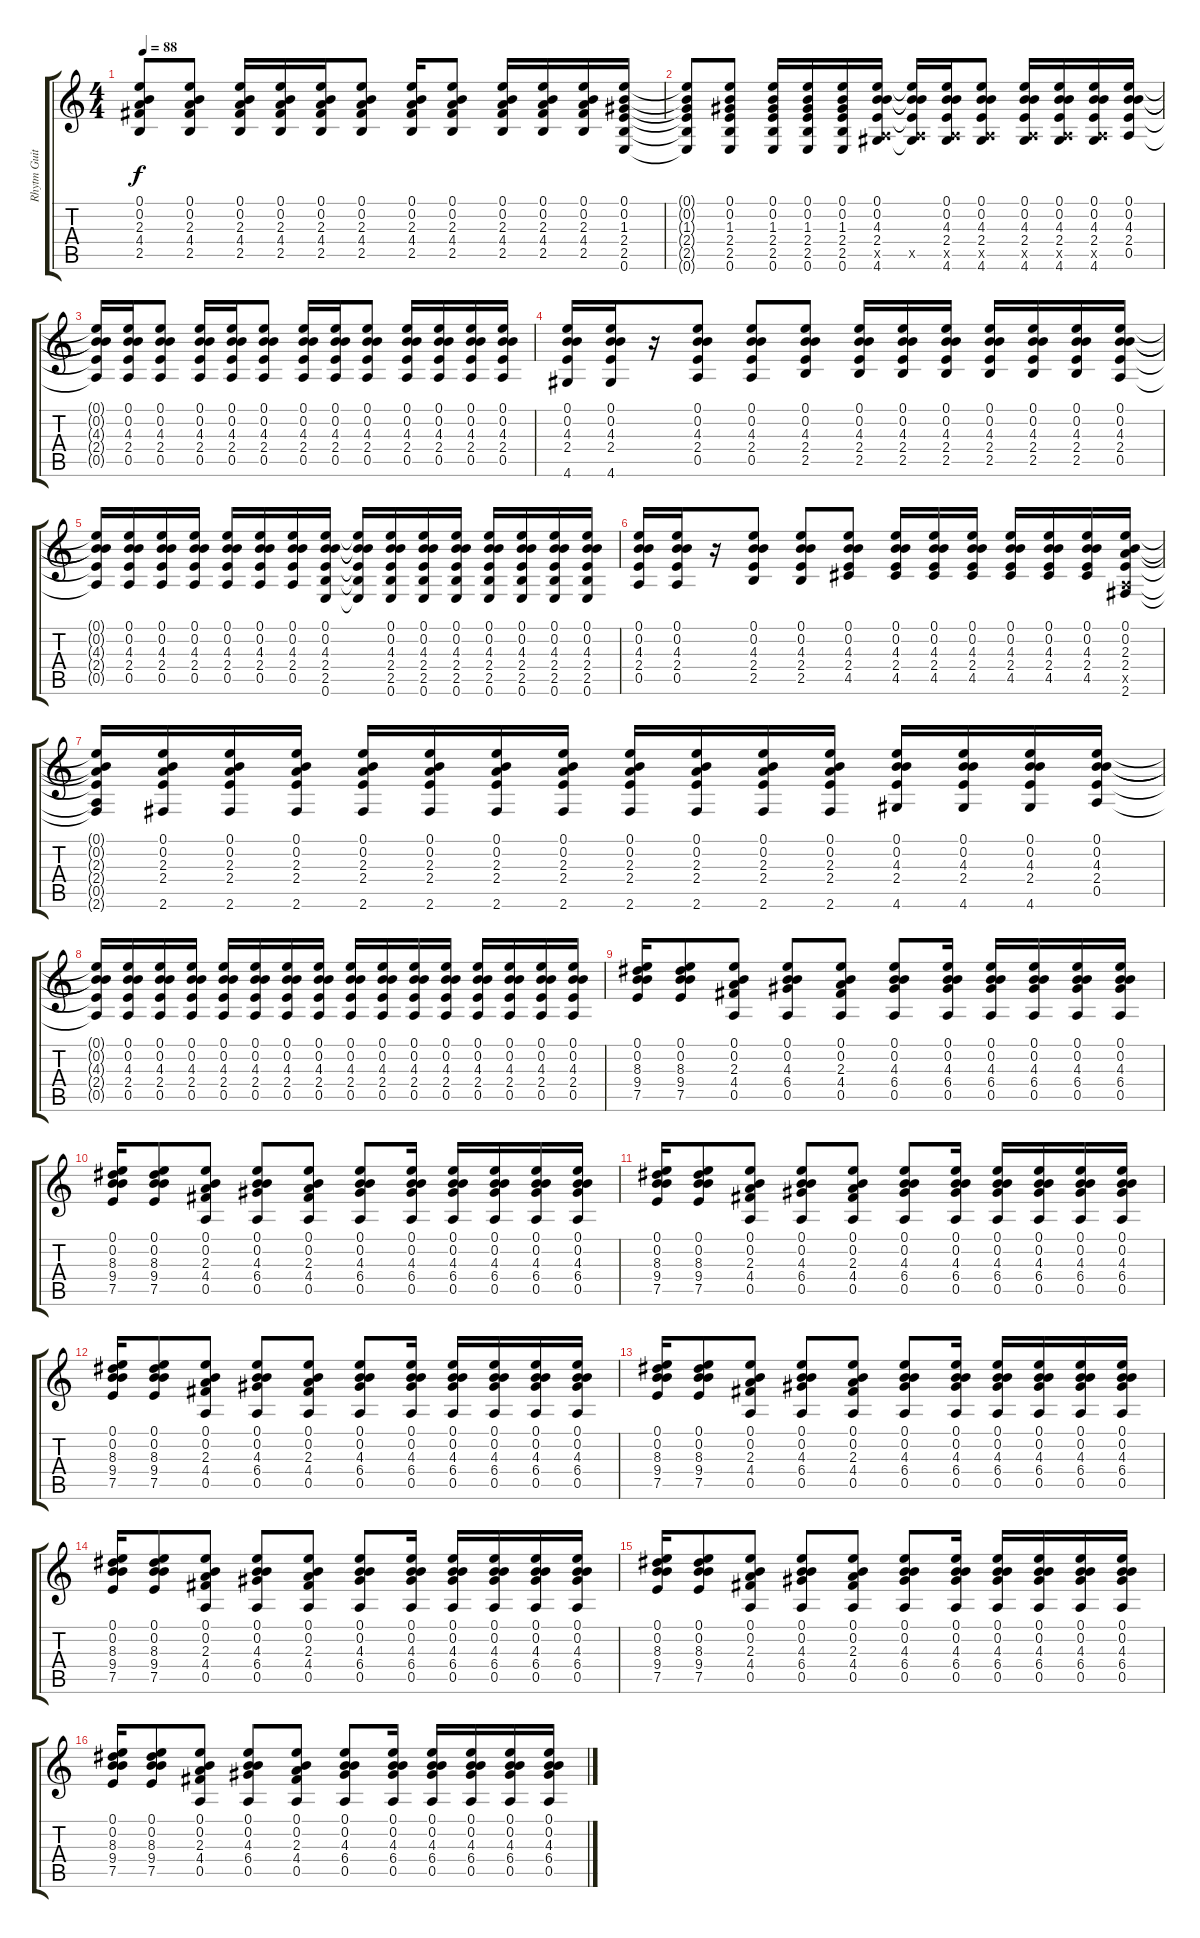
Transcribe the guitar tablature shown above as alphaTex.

\track ("Rhytm Guitar" "Rhytm Guit") {instrument overdrivenguitar}
\staff {score tabs}
\tuning (E4 B3 G3 D3 A2 E2) {hide}
\ts (4 4)
\tempo 88
\clef g2
\ks c
(0.1 0.2 2.3 4.4 2.5).8{dy f} (0.1 0.2 2.3 4.4 2.5).8 (0.1 0.2 2.3 4.4 2.5).16 (0.1 0.2 2.3 4.4 2.5).16 (0.1 0.2 2.3 4.4 2.5).16 (0.1 0.2 2.3 4.4 2.5).8 (0.1 0.2 2.3 4.4 2.5).16 (0.1 0.2 2.3 4.4 2.5).8 (0.1 0.2 2.3 4.4 2.5).16 (0.1 0.2 2.3 4.4 2.5).16 (0.1 0.2 2.3 4.4 2.5).16 (0.1 0.2 1.3 2.4 2.5 0.6).16 |
(0.1{t} 0.2{t} 1.3{t} 2.4{t} 2.5{t} 0.6{t}).8 (0.1 0.2 1.3 2.4 2.5 0.6).8 (0.1 0.2 1.3 2.4 2.5 0.6).16 (0.1 0.2 1.3 2.4 2.5 0.6).16 (0.1 0.2 1.3 2.4 2.5 0.6).16 (0.1 0.2 4.3 2.4 0.5{x} 4.6).16 (0.1{t} 0.2{t} 4.3{t} 2.4{t} 0.5{x} 4.6{t}).16 (0.1 0.2 4.3 2.4 0.5{x} 4.6).16 (0.1 0.2 4.3 2.4 0.5{x} 4.6).8 (0.1 0.2 4.3 2.4 0.5{x} 4.6).16 (0.1 0.2 4.3 2.4 0.5{x} 4.6).16 (0.1 0.2 4.3 2.4 0.5{x} 4.6).16 (0.1 0.2 4.3 2.4 0.5).16 |
(0.1{t} 0.2{t} 4.3{t} 2.4{t} 0.5{t}).16 (0.1 0.2 4.3 2.4 0.5).16 (0.1 0.2 4.3 2.4 0.5).8 (0.1 0.2 4.3 2.4 0.5).16 (0.1 0.2 4.3 2.4 0.5).16 (0.1 0.2 4.3 2.4 0.5).8 (0.1 0.2 4.3 2.4 0.5).16 (0.1 0.2 4.3 2.4 0.5).16 (0.1 0.2 4.3 2.4 0.5).8 (0.1 0.2 4.3 2.4 0.5).16 (0.1 0.2 4.3 2.4 0.5).16 (0.1 0.2 4.3 2.4 0.5).16 (0.1 0.2 4.3 2.4 0.5).16 |
(0.1 0.2 4.3 2.4 4.6).16 (0.1 0.2 4.3 2.4 4.6).16 r.16 (0.1 0.2 4.3 2.4 0.5).8 (0.1 0.2 4.3 2.4 0.5).8 (0.1 0.2 4.3 2.4 2.5).8 (0.1 0.2 4.3 2.4 2.5).16 (0.1 0.2 4.3 2.4 2.5).16 (0.1 0.2 4.3 2.4 2.5).16 (0.1 0.2 4.3 2.4 2.5).16 (0.1 0.2 4.3 2.4 2.5).16 (0.1 0.2 4.3 2.4 2.5).16 (0.1 0.2 4.3 2.4 0.5).16 |
(0.1{t} 0.2{t} 4.3{t} 2.4{t} 0.5{t}).16 (0.1 0.2 4.3 2.4 0.5).16 (0.1 0.2 4.3 2.4 0.5).16 (0.1 0.2 4.3 2.4 0.5).16 (0.1 0.2 4.3 2.4 0.5).16 (0.1 0.2 4.3 2.4 0.5).16 (0.1 0.2 4.3 2.4 0.5).16 (0.1 0.2 4.3 2.4 2.5 0.6).16 (0.1{t} 0.2{t} 4.3{t} 2.4{t} 2.5{t} 0.6{t}).16 (0.1 0.2 4.3 2.4 2.5 0.6).16 (0.1 0.2 4.3 2.4 2.5 0.6).16 (0.1 0.2 4.3 2.4 2.5 0.6).16 (0.1 0.2 4.3 2.4 2.5 0.6).16 (0.1 0.2 4.3 2.4 2.5 0.6).16 (0.1 0.2 4.3 2.4 2.5 0.6).16 (0.1 0.2 4.3 2.4 2.5 0.6).16 |
(0.1 0.2 4.3 2.4 0.5).16 (0.1 0.2 4.3 2.4 0.5).16 r.16 (0.1 0.2 4.3 2.4 2.5).8 (0.1 0.2 4.3 2.4 2.5).8 (0.1 0.2 4.3 2.4 4.5).8 (0.1 0.2 4.3 2.4 4.5).16 (0.1 0.2 4.3 2.4 4.5).16 (0.1 0.2 4.3 2.4 4.5).16 (0.1 0.2 4.3 2.4 4.5).16 (0.1 0.2 4.3 2.4 4.5).16 (0.1 0.2 4.3 2.4 4.5).16 (0.1 0.2 2.3 2.4 0.5{x} 2.6).16 |
(0.1{t} 0.2{t} 2.3{t} 2.4{t} 0.5{t} 2.6{t}).16 (0.1 0.2 2.3 2.4 2.6).16 (0.1 0.2 2.3 2.4 2.6).16 (0.1 0.2 2.3 2.4 2.6).16 (0.1 0.2 2.3 2.4 2.6).16 (0.1 0.2 2.3 2.4 2.6).16 (0.1 0.2 2.3 2.4 2.6).16 (0.1 0.2 2.3 2.4 2.6).16 (0.1 0.2 2.3 2.4 2.6).16 (0.1 0.2 2.3 2.4 2.6).16 (0.1 0.2 2.3 2.4 2.6).16 (0.1 0.2 2.3 2.4 2.6).16 (0.1 0.2 4.3 2.4 4.6).16 (0.1 0.2 4.3 2.4 4.6).16 (0.1 0.2 4.3 2.4 4.6).16 (0.1 0.2 4.3 2.4 0.5).16 |
(0.1{t} 0.2{t} 4.3{t} 2.4{t} 0.5{t}).16 (0.1 0.2 4.3 2.4 0.5).16 (0.1 0.2 4.3 2.4 0.5).16 (0.1 0.2 4.3 2.4 0.5).16 (0.1 0.2 4.3 2.4 0.5).16 (0.1 0.2 4.3 2.4 0.5).16 (0.1 0.2 4.3 2.4 0.5).16 (0.1 0.2 4.3 2.4 0.5).16 (0.1 0.2 4.3 2.4 0.5).16 (0.1 0.2 4.3 2.4 0.5).16 (0.1 0.2 4.3 2.4 0.5).16 (0.1 0.2 4.3 2.4 0.5).16 (0.1 0.2 4.3 2.4 0.5).16 (0.1 0.2 4.3 2.4 0.5).16 (0.1 0.2 4.3 2.4 0.5).16 (0.1 0.2 4.3 2.4 0.5).16 |
(0.1 0.2 8.3 9.4 7.5).16 (0.1 0.2 8.3 9.4 7.5).8 (0.1 0.2 2.3 4.4 0.5).8 (0.1 0.2 4.3 6.4 0.5).8 (0.1 0.2 2.3 4.4 0.5).8 (0.1 0.2 4.3 6.4 0.5).8 (0.1 0.2 4.3 6.4 0.5).16 (0.1 0.2 4.3 6.4 0.5).16 (0.1 0.2 4.3 6.4 0.5).16 (0.1 0.2 4.3 6.4 0.5).16 (0.1 0.2 4.3 6.4 0.5).16 |
(0.1 0.2 8.3 9.4 7.5).16 (0.1 0.2 8.3 9.4 7.5).8 (0.1 0.2 2.3 4.4 0.5).8 (0.1 0.2 4.3 6.4 0.5).8 (0.1 0.2 2.3 4.4 0.5).8 (0.1 0.2 4.3 6.4 0.5).8 (0.1 0.2 4.3 6.4 0.5).16 (0.1 0.2 4.3 6.4 0.5).16 (0.1 0.2 4.3 6.4 0.5).16 (0.1 0.2 4.3 6.4 0.5).16 (0.1 0.2 4.3 6.4 0.5).16 |
(0.1 0.2 8.3 9.4 7.5).16 (0.1 0.2 8.3 9.4 7.5).8 (0.1 0.2 2.3 4.4 0.5).8 (0.1 0.2 4.3 6.4 0.5).8 (0.1 0.2 2.3 4.4 0.5).8 (0.1 0.2 4.3 6.4 0.5).8 (0.1 0.2 4.3 6.4 0.5).16 (0.1 0.2 4.3 6.4 0.5).16 (0.1 0.2 4.3 6.4 0.5).16 (0.1 0.2 4.3 6.4 0.5).16 (0.1 0.2 4.3 6.4 0.5).16 |
(0.1 0.2 8.3 9.4 7.5).16 (0.1 0.2 8.3 9.4 7.5).8 (0.1 0.2 2.3 4.4 0.5).8 (0.1 0.2 4.3 6.4 0.5).8 (0.1 0.2 2.3 4.4 0.5).8 (0.1 0.2 4.3 6.4 0.5).8 (0.1 0.2 4.3 6.4 0.5).16 (0.1 0.2 4.3 6.4 0.5).16 (0.1 0.2 4.3 6.4 0.5).16 (0.1 0.2 4.3 6.4 0.5).16 (0.1 0.2 4.3 6.4 0.5).16 |
(0.1 0.2 8.3 9.4 7.5).16 (0.1 0.2 8.3 9.4 7.5).8 (0.1 0.2 2.3 4.4 0.5).8 (0.1 0.2 4.3 6.4 0.5).8 (0.1 0.2 2.3 4.4 0.5).8 (0.1 0.2 4.3 6.4 0.5).8 (0.1 0.2 4.3 6.4 0.5).16 (0.1 0.2 4.3 6.4 0.5).16 (0.1 0.2 4.3 6.4 0.5).16 (0.1 0.2 4.3 6.4 0.5).16 (0.1 0.2 4.3 6.4 0.5).16 |
(0.1 0.2 8.3 9.4 7.5).16 (0.1 0.2 8.3 9.4 7.5).8 (0.1 0.2 2.3 4.4 0.5).8 (0.1 0.2 4.3 6.4 0.5).8 (0.1 0.2 2.3 4.4 0.5).8 (0.1 0.2 4.3 6.4 0.5).8 (0.1 0.2 4.3 6.4 0.5).16 (0.1 0.2 4.3 6.4 0.5).16 (0.1 0.2 4.3 6.4 0.5).16 (0.1 0.2 4.3 6.4 0.5).16 (0.1 0.2 4.3 6.4 0.5).16 |
(0.1 0.2 8.3 9.4 7.5).16 (0.1 0.2 8.3 9.4 7.5).8 (0.1 0.2 2.3 4.4 0.5).8 (0.1 0.2 4.3 6.4 0.5).8 (0.1 0.2 2.3 4.4 0.5).8 (0.1 0.2 4.3 6.4 0.5).8 (0.1 0.2 4.3 6.4 0.5).16 (0.1 0.2 4.3 6.4 0.5).16 (0.1 0.2 4.3 6.4 0.5).16 (0.1 0.2 4.3 6.4 0.5).16 (0.1 0.2 4.3 6.4 0.5).16 |
(0.1 0.2 8.3 9.4 7.5).16 (0.1 0.2 8.3 9.4 7.5).8 (0.1 0.2 2.3 4.4 0.5).8 (0.1 0.2 4.3 6.4 0.5).8 (0.1 0.2 2.3 4.4 0.5).8 (0.1 0.2 4.3 6.4 0.5).8 (0.1 0.2 4.3 6.4 0.5).16 (0.1 0.2 4.3 6.4 0.5).16 (0.1 0.2 4.3 6.4 0.5).16 (0.1 0.2 4.3 6.4 0.5).16 (0.1 0.2 4.3 6.4 0.5).16
